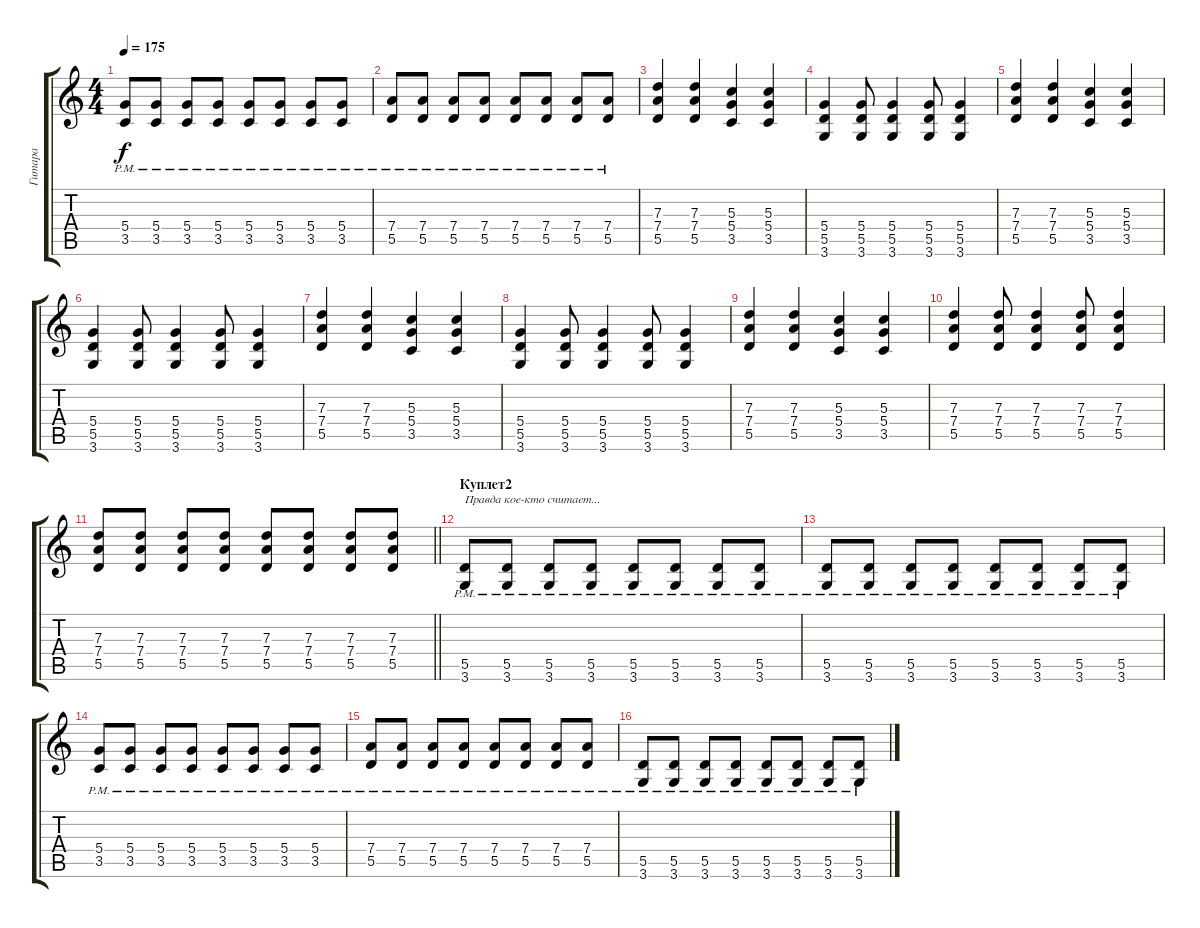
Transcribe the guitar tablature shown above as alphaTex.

\track ("Гитара" "Гитара") {instrument overdrivenguitar}
\staff {score tabs}
\tuning (E4 B3 G3 D3 A2 E2) {hide}
\ts (4 4)
\tempo 175
\clef g2
\ks c
(5.4{pm} 3.5{pm}).8{dy f} (5.4{pm} 3.5{pm}).8 (5.4{pm} 3.5{pm}).8 (5.4{pm} 3.5{pm}).8 (5.4{pm} 3.5{pm}).8 (5.4{pm} 3.5{pm}).8 (5.4{pm} 3.5{pm}).8 (5.4{pm} 3.5{pm}).8 |
(7.4{pm} 5.5{pm}).8 (7.4{pm} 5.5{pm}).8 (7.4{pm} 5.5{pm}).8 (7.4{pm} 5.5{pm}).8 (7.4{pm} 5.5{pm}).8 (7.4{pm} 5.5{pm}).8 (7.4{pm} 5.5{pm}).8 (7.4{pm} 5.5{pm}).8 |
(7.3 7.4 5.5).4 (7.3 7.4 5.5).4 (5.3 5.4 3.5).4 (5.3 5.4 3.5).4 |
(5.4 5.5 3.6).4 (5.4 5.5 3.6).8 (5.4 5.5 3.6).4 (5.4 5.5 3.6).8 (5.4 5.5 3.6).4 |
(7.3 7.4 5.5).4 (7.3 7.4 5.5).4 (5.3 5.4 3.5).4 (5.3 5.4 3.5).4 |
(5.4 5.5 3.6).4 (5.4 5.5 3.6).8 (5.4 5.5 3.6).4 (5.4 5.5 3.6).8 (5.4 5.5 3.6).4 |
(7.3 7.4 5.5).4 (7.3 7.4 5.5).4 (5.3 5.4 3.5).4 (5.3 5.4 3.5).4 |
(5.4 5.5 3.6).4 (5.4 5.5 3.6).8 (5.4 5.5 3.6).4 (5.4 5.5 3.6).8 (5.4 5.5 3.6).4 |
(7.3 7.4 5.5).4 (7.3 7.4 5.5).4 (5.3 5.4 3.5).4 (5.3 5.4 3.5).4 |
(7.3 7.4 5.5).4 (7.3 7.4 5.5).8 (7.3 7.4 5.5).4 (7.3 7.4 5.5).8 (7.3 7.4 5.5).4 |
\barLineRight lightlight
(7.3 7.4 5.5).8 (7.3 7.4 5.5).8 (7.3 7.4 5.5).8 (7.3 7.4 5.5).8 (7.3 7.4 5.5).8 (7.3 7.4 5.5).8 (7.3 7.4 5.5).8 (7.3 7.4 5.5).8 |
\section ("" "Куплет2")
(5.5{pm} 3.6{pm}).8{txt "Правда кое-кто считает..."} (5.5{pm} 3.6{pm}).8 (5.5{pm} 3.6{pm}).8 (5.5{pm} 3.6{pm}).8 (5.5{pm} 3.6{pm}).8 (5.5{pm} 3.6{pm}).8 (5.5{pm} 3.6{pm}).8 (5.5{pm} 3.6{pm}).8 |
(5.5{pm} 3.6{pm}).8 (5.5{pm} 3.6{pm}).8 (5.5{pm} 3.6{pm}).8 (5.5{pm} 3.6{pm}).8 (5.5{pm} 3.6{pm}).8 (5.5{pm} 3.6{pm}).8 (5.5{pm} 3.6{pm}).8 (5.5{pm} 3.6{pm}).8 |
(5.4{pm} 3.5{pm}).8 (5.4{pm} 3.5{pm}).8 (5.4{pm} 3.5{pm}).8 (5.4{pm} 3.5{pm}).8 (5.4{pm} 3.5{pm}).8 (5.4{pm} 3.5{pm}).8 (5.4{pm} 3.5{pm}).8 (5.4{pm} 3.5{pm}).8 |
(7.4{pm} 5.5{pm}).8 (7.4{pm} 5.5{pm}).8 (7.4{pm} 5.5{pm}).8 (7.4{pm} 5.5{pm}).8 (7.4{pm} 5.5{pm}).8 (7.4{pm} 5.5{pm}).8 (7.4{pm} 5.5{pm}).8 (7.4{pm} 5.5{pm}).8 |
(5.5{pm} 3.6{pm}).8 (5.5{pm} 3.6{pm}).8 (5.5{pm} 3.6{pm}).8 (5.5{pm} 3.6{pm}).8 (5.5{pm} 3.6{pm}).8 (5.5{pm} 3.6{pm}).8 (5.5{pm} 3.6{pm}).8 (5.5{pm} 3.6{pm}).8
